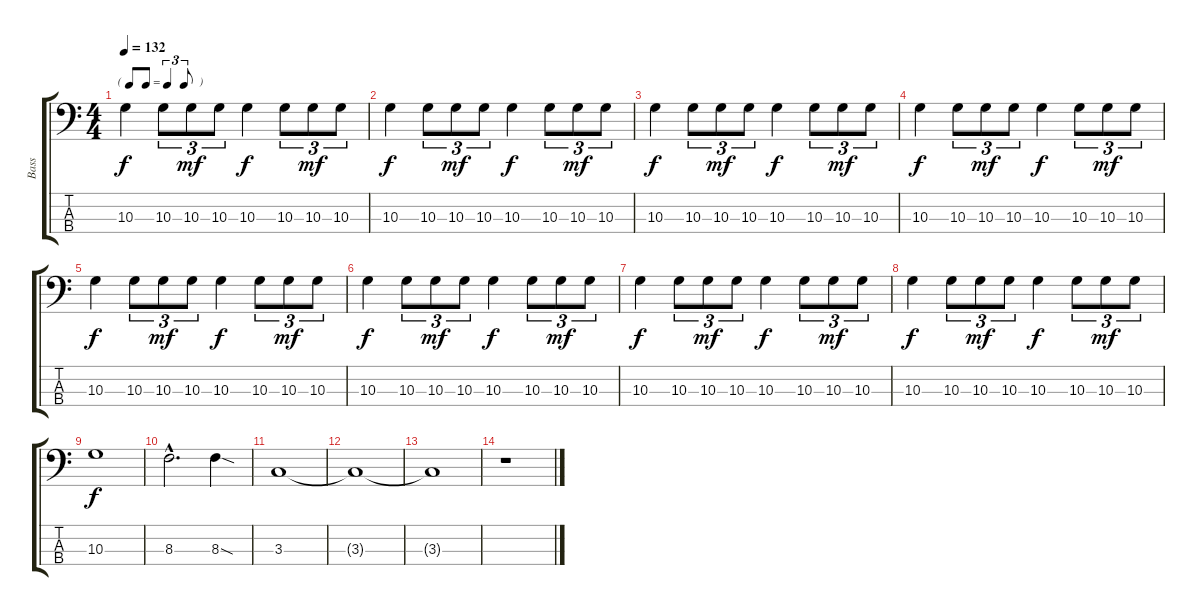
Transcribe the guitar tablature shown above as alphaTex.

\track ("Bass" "Bass") {instrument electricbassfinger}
\staff {score tabs}
\tuning (G2 D2 A1 E1) {hide}
\ts (4 4)
\tf triplet8th
\tempo 132
\clef f4
\ks c
10.3.4{dy f} 10.3.8{tu (3 2)} 10.3.8{tu (3 2) dy mf} 10.3.8{tu (3 2)} 10.3.4{dy f} 10.3.8{tu (3 2)} 10.3.8{tu (3 2) dy mf} 10.3.8{tu (3 2)} |
10.3.4{dy f} 10.3.8{tu (3 2)} 10.3.8{tu (3 2) dy mf} 10.3.8{tu (3 2)} 10.3.4{dy f} 10.3.8{tu (3 2)} 10.3.8{tu (3 2) dy mf} 10.3.8{tu (3 2)} |
10.3.4{dy f} 10.3.8{tu (3 2)} 10.3.8{tu (3 2) dy mf} 10.3.8{tu (3 2)} 10.3.4{dy f} 10.3.8{tu (3 2)} 10.3.8{tu (3 2) dy mf} 10.3.8{tu (3 2)} |
10.3.4{dy f} 10.3.8{tu (3 2)} 10.3.8{tu (3 2) dy mf} 10.3.8{tu (3 2)} 10.3.4{dy f} 10.3.8{tu (3 2)} 10.3.8{tu (3 2) dy mf} 10.3.8{tu (3 2)} |
10.3.4{dy f} 10.3.8{tu (3 2)} 10.3.8{tu (3 2) dy mf} 10.3.8{tu (3 2)} 10.3.4{dy f} 10.3.8{tu (3 2)} 10.3.8{tu (3 2) dy mf} 10.3.8{tu (3 2)} |
10.3.4{dy f} 10.3.8{tu (3 2)} 10.3.8{tu (3 2) dy mf} 10.3.8{tu (3 2)} 10.3.4{dy f} 10.3.8{tu (3 2)} 10.3.8{tu (3 2) dy mf} 10.3.8{tu (3 2)} |
10.3.4{dy f} 10.3.8{tu (3 2)} 10.3.8{tu (3 2) dy mf} 10.3.8{tu (3 2)} 10.3.4{dy f} 10.3.8{tu (3 2)} 10.3.8{tu (3 2) dy mf} 10.3.8{tu (3 2)} |
10.3.4{dy f} 10.3.8{tu (3 2)} 10.3.8{tu (3 2) dy mf} 10.3.8{tu (3 2)} 10.3.4{dy f} 10.3.8{tu (3 2)} 10.3.8{tu (3 2) dy mf} 10.3.8{tu (3 2)} |
10.3.1{dy f} |
8.3{hac}.2{d} 8.3{sod}.4 |
3.3.1 |
3.3{t}.1 |
3.3{t}.1 |
r.1
